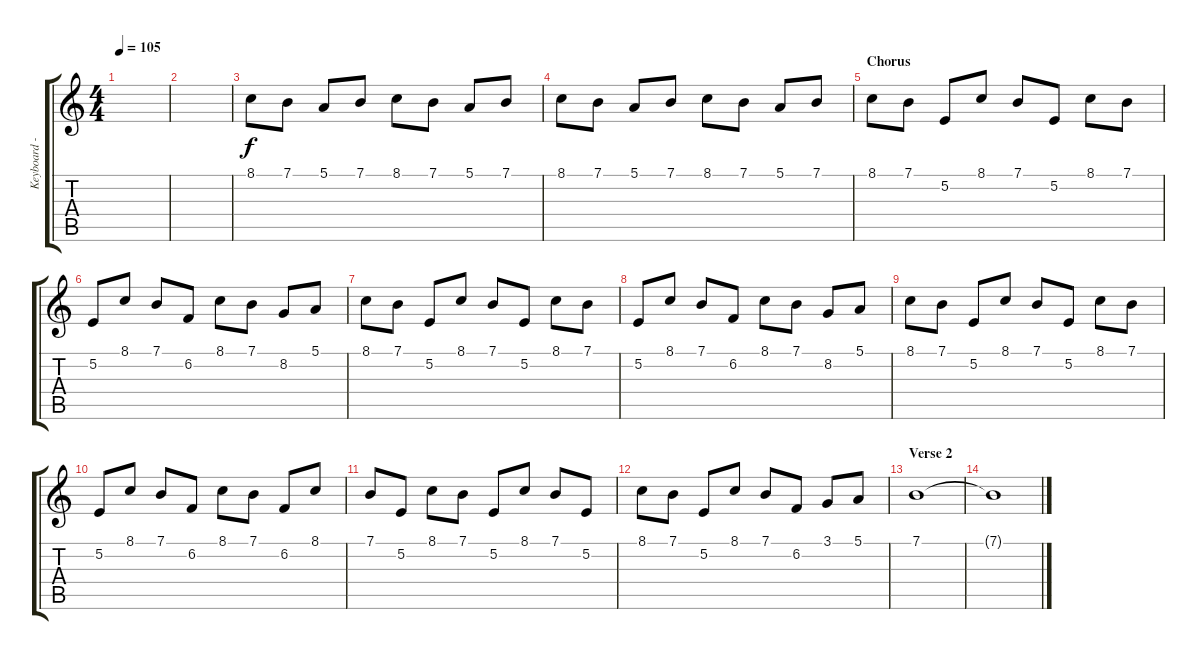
\track ("Keyboard - Chorus" "Keyboard -") {instrument stringensemble1}
\staff {score tabs}
\tuning (E4 B3 G3 D3 A2 E2) {hide}
\ts (4 4)
\tempo 105
\clef g2
\ks c
|
|
8.1.8{volume 10} 7.1.8 5.1.8 7.1.8 8.1.8 7.1.8 5.1.8 7.1.8 |
8.1.8 7.1.8 5.1.8 7.1.8 8.1.8 7.1.8 5.1.8 7.1.8 |
\section ("" "Chorus")
8.1.8 7.1.8 5.2.8 8.1.8 7.1.8 5.2.8 8.1.8 7.1.8 |
5.2.8 8.1.8 7.1.8 6.2.8 8.1.8 7.1.8 8.2.8 5.1.8 |
8.1.8 7.1.8 5.2.8 8.1.8 7.1.8 5.2.8 8.1.8 7.1.8 |
5.2.8 8.1.8 7.1.8 6.2.8 8.1.8 7.1.8 8.2.8 5.1.8 |
8.1.8 7.1.8 5.2.8 8.1.8 7.1.8 5.2.8 8.1.8 7.1.8 |
5.2.8 8.1.8 7.1.8 6.2.8 8.1.8 7.1.8 6.2.8 8.1.8 |
7.1.8 5.2.8 8.1.8 7.1.8 5.2.8 8.1.8 7.1.8 5.2.8 |
8.1.8 7.1.8 5.2.8 8.1.8 7.1.8 6.2.8 3.1.8 5.1.8 |
\section ("" "Verse 2")
7.1.1{volume 0} |
7.1{t}.1
